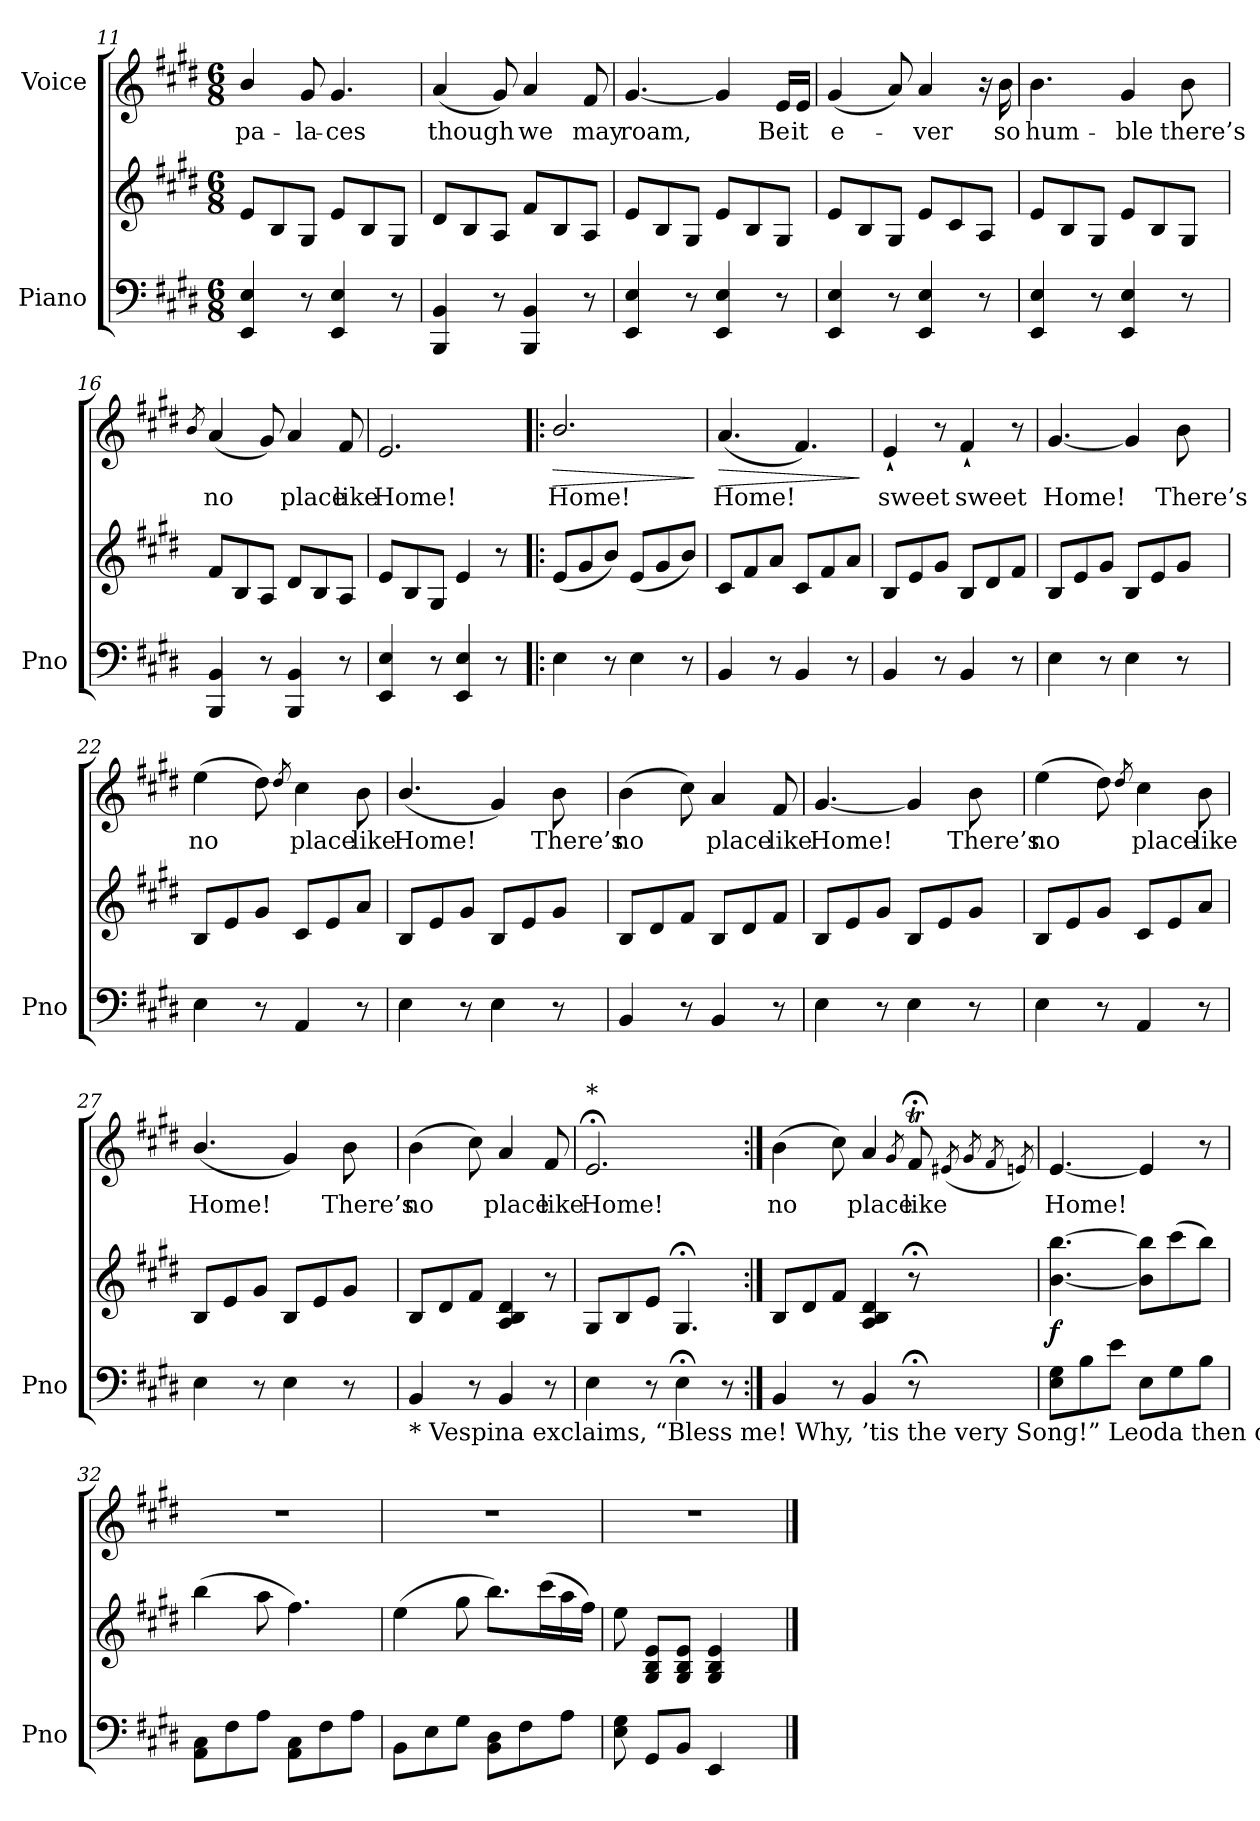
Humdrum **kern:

**kern	**kern	**dynam	**kern	**text	**dynam
*part2	*part2	*part2	*part1	*part1	*part1
*staff3	*staff2	*staff2/3	*staff1	*staff1	*staff1
*I"Piano	*	*	*I"Voice	*	*
*I'Pno	*	*	*	*	*
*clefF4	*clefG2	*	*clefG2	*	*
*k[f#c#g#d#]	*k[f#c#g#d#]	*	*k[f#c#g#d#]	*	*
*M6/8	*M6/8	*	*M6/8	*	*
=11	=11	=11	=11	=11	=11
4EE/ 4E/	8e/L	.	4b/	pa-	.
.	8B/	.	.	.	.
8r	8G#/J	.	8g#/	-la-	.
4EE/ 4E/	8e/L	.	4.g#/	-ces	.
.	8B/	.	.	.	.
8r	8G#/J	.	.	.	.
=12	=12	=12	=12	=12	=12
4BBB/ 4BB/	8d#/L	.	(4a/	though	.
.	8B/	.	.	.	.
8r	8A/J	.	8g#/)	.	.
4BBB/ 4BB/	8f#/L	.	4a/	we	.
.	8B/	.	.	.	.
8r	8A/J	.	8f#/	may	.
=13	=13	=13	=13	=13	=13
4EE/ 4E/	8e/L	.	[4.g#/	roam,	.
.	8B/	.	.	.	.
8r	8G#/J	.	.	.	.
4EE/ 4E/	8e/L	.	4g#/]	.	.
.	8B/	.	.	.	.
8r	8G#/J	.	16e/LL	Be	.
.	.	.	16e/JJ	it	.
=14	=14	=14	=14	=14	=14
4EE/ 4E/	8e/L	.	(4g#/	e-	.
.	8B/	.	.	.	.
8r	8G#/J	.	8a/)	.	.
4EE/ 4E/	8e/L	.	4a/	-ver	.
.	8c#/	.	.	.	.
8r	8A/J	.	16r	.	.
.	.	.	16b\	so	.
=15	=15	=15	=15	=15	=15
4EE/ 4E/	8e/L	.	4.b\	hum-	.
.	8B/	.	.	.	.
8r	8G#/J	.	.	.	.
4EE/ 4E/	8e/L	.	4g#/	-ble	.
.	8B/	.	.	.	.
8r	8G#/J	.	8b\	there’s	.
=16	=16	=16	=16	=16	=16
.	.	.	8qb/	.	.
4BBB/ 4BB/	8f#/L	.	(4a/	no	.
.	8B/	.	.	.	.
8r	8A/J	.	8g#/)	.	.
4BBB/ 4BB/	8d#/L	.	4a/	place	.
.	8B/	.	.	.	.
8r	8A/J	.	8f#/	like	.
=17	=17	=17	=17	=17	=17
4EE/ 4E/	8e/L	.	2.e/	Home!	.
.	8B/	.	.	.	.
8r	8G#/J	.	.	.	.
4EE/ 4E/	4e/	.	.	.	.
8r	8r	.	.	.	.
=18!|:	=18!|:	=18!|:	=18!|:	=18!|:	=18!|:
!	!	!	!	!	!LO:HP:b
4E\	(8e/L	.	2.b/	Home!	>
.	8g#/	.	.	.	.
8r	8b/J)	.	.	.	.
4E\	(8e/L	.	.	.	.
.	8g#/	.	.	.	.
8r	8b/J)	.	.	.	.
.	.	.	.	.	]
=19	=19	=19	=19	=19	=19
!	!	!	!	!	!LO:HP:b
4BB/	8c#/L	.	(4.a/	Home!	>
.	8f#/	.	.	.	.
8r	8a/J	.	.	.	.
4BB/	8c#/L	.	4.f#/)	.	.
.	8f#/	.	.	.	.
8r	8a/J	.	.	.	.
.	.	.	.	.	]
=20	=20	=20	=20	=20	=20
4BB/	8B/L	.	4e`>/	sweet	.
.	8e/	.	.	.	.
8r	8g#/J	.	8r	.	.
4BB/	8B/L	.	4f#`>/	sweet	.
.	8d#/	.	.	.	.
8r	8f#/J	.	8r	.	.
=21	=21	=21	=21	=21	=21
4E\	8B/L	.	[4.g#/	Home!	.
.	8e/	.	.	.	.
8r	8g#/J	.	.	.	.
4E\	8B/L	.	4g#/]	.	.
.	8e/	.	.	.	.
8r	8g#/J	.	8b\	There’s	.
=22	=22	=22	=22	=22	=22
4E\	8B/L	.	(4ee\	no	.
.	8e/	.	.	.	.
8r	8g#/J	.	8dd#\)	.	.
.	.	.	8qdd#/	.	.
4AA/	8c#/L	.	4cc#\	place	.
.	8e/	.	.	.	.
8r	8a/J	.	8b\	like	.
=23	=23	=23	=23	=23	=23
4E\	8B/L	.	(4.b/	Home!	.
.	8e/	.	.	.	.
8r	8g#/J	.	.	.	.
4E\	8B/L	.	4g#/)	.	.
.	8e/	.	.	.	.
8r	8g#/J	.	8b\	There’s	.
=24	=24	=24	=24	=24	=24
4BB/	8B/L	.	(4b\	no	.
.	8d#/	.	.	.	.
8r	8f#/J	.	8cc#\)	.	.
4BB/	8B/L	.	4a/	place	.
.	8d#/	.	.	.	.
8r	8f#/J	.	8f#/	like	.
=25	=25	=25	=25	=25	=25
4E\	8B/L	.	[4.g#/	Home!	.
.	8e/	.	.	.	.
8r	8g#/J	.	.	.	.
4E\	8B/L	.	4g#/]	.	.
.	8e/	.	.	.	.
8r	8g#/J	.	8b\	There’s	.
=26	=26	=26	=26	=26	=26
4E\	8B/L	.	(4ee\	no	.
.	8e/	.	.	.	.
8r	8g#/J	.	8dd#\)	.	.
.	.	.	8qdd#/	.	.
4AA/	8c#/L	.	4cc#\	place	.
.	8e/	.	.	.	.
8r	8a/J	.	8b\	like	.
=27	=27	=27	=27	=27	=27
4E\	8B/L	.	(4.b/	Home!	.
.	8e/	.	.	.	.
8r	8g#/J	.	.	.	.
4E\	8B/L	.	4g#/)	.	.
.	8e/	.	.	.	.
8r	8g#/J	.	8b\	There’s	.
=28	=28	=28	=28	=28	=28
!LO:TX:b:t=* Vespina exclaims, “Bless me! Why, ’tis the very Song!” Leoda then continues at	!	!	!	!	!
4BB/	8B/L	.	(4b\	no	.
.	8d#/	.	.	.	.
8r	8f#/J	.	8cc#\)	.	.
4BB/	4A/ 4B/ 4d#/	.	4a/	place	.
8r	8r	.	8f#/	like	.
=29	=29	=29	=29	=29	=29
!	!	!	!LO:TX:a:t=*	!	!
4E\	8G#/L	.	2.e;</	Home!	.
.	8B/	.	.	.	.
8r	8e/J	.	.	.	.
4E;\	4.G#;</	.	.	.	.
8r	.	.	.	.	.
=30:|!	=30:|!	=30:|!	=30:|!	=30:|!	=30:|!
4BB/	8B/L	.	(4b\	no	.
.	8d#/	.	.	.	.
8r	8f#/J	.	8cc#\)	.	.
4BB/	4A/ 4B/ 4d#/	.	4a/	place	.
.	.	.	8qg#/	.	.
8r;<	8r;<	.	8f#;<T/	like	.
!	!	!	!LO:N:head=solid	!	!
.	.	.	(8qe#X/	.	.
!	!	!	!LO:N:head=solid	!	!
.	.	.	8qg#/	.	.
!	!	!	!LO:N:head=solid	!	!
.	.	.	8qf#/	.	.
!	!	!	!LO:N:head=solid	!	!
.	.	.	8qen/)	.	.
=31	=31	=31	=31	=31	=31
!	!	!LO:DY:b	!	!	!
8E\ 8G#\L	[4.b\ [4.bb\	f	[4.e/	Home!	.
8B\	.	.	.	.	.
8e\J	.	.	.	.	.
8E\L	8b\] 8bb\]L	.	4e/]	.	.
8G#\	(8ccc#\	.	.	.	.
8B\J	8bb\J)	.	8r	.	.
=32	=32	=32	=32	=32	=32
8AA\ 8C#\L	(4bb\	.	2.r	.	.
8F#\	.	.	.	.	.
8A\J	8aa\	.	.	.	.
8AA\ 8C#\L	4.ff#\)	.	.	.	.
8F#\	.	.	.	.	.
8A\J	.	.	.	.	.
=33	=33	=33	=33	=33	=33
8BB\L	(4ee\	.	2.r	.	.
8E\	.	.	.	.	.
8G#\J	8gg#\	.	.	.	.
8BB\ 8D#\L	8.bb\L)	.	.	.	.
8F#\	.	.	.	.	.
.	(16ccc#\L	.	.	.	.
8A\J	16aa\	.	.	.	.
.	16ff#\JJ)	.	.	.	.
=34	=34	=34	=34	=34	=34
8E\ 8G#\	8ee\	.	2.r	.	.
8GG#/L	8G#/ 8B/ 8e/L	.	.	.	.
8BB/J	8G#/ 8B/ 8e/J	.	.	.	.
4EE/	4G#/ 4B/ 4e/	.	.	.	.
8ryy	8ryy	.	.	.	.
==	==	==	==	==	==
*-	*-	*-	*-	*-	*-
